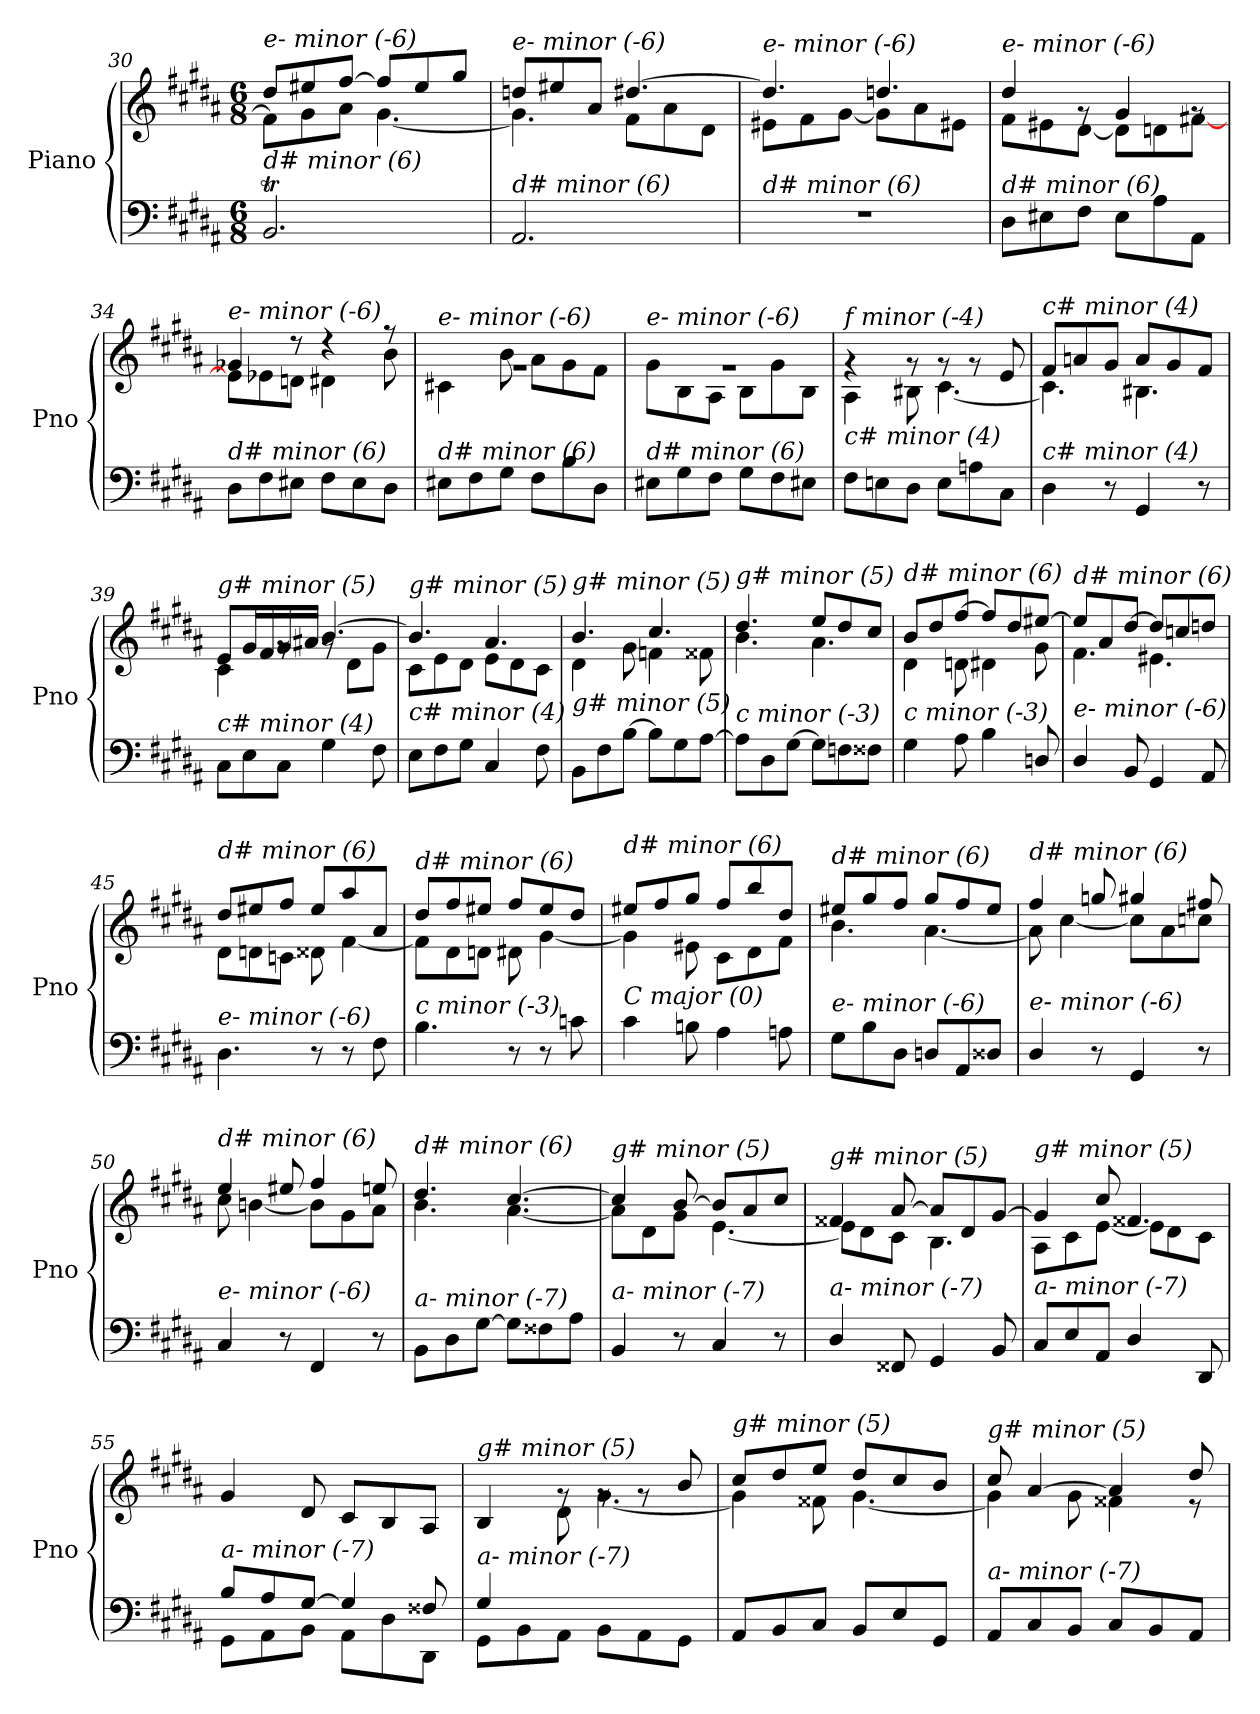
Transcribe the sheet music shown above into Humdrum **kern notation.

**kern	**kern
*part1	*part1
*staff2	*staff1
*I"Piano	*
*I'Pno	*
*clefF4	*clefG2
*k[f#c#g#d#a#]	*k[f#c#g#d#a#]
*M6/8	*M6/8
=30	=30
*	*^
!	!LO:TX:i:t=e- minor (-6)	!
!LO:TX:i:t=d# minor (6)	!	!
2.BBT/	8dd#/L	8f#\L]
.	8ee#X/	8g#\
.	[8ff#/J	8a#\J
.	8ff#/L]	[4.g#\
.	8ee#/	.
.	8gg#/J	.
=31	=31	=31
!	!LO:TX:i:t=e- minor (-6)	!
!LO:TX:i:t=d# minor (6)	!	!
2.AA#/	8ddni/L	4.g#\]
.	8ee#X/	.
.	8a#/J	.
.	[4.dd#/	8f#\L
.	.	8a#\
.	.	8d#\J
=32	=32	=32
!	!LO:TX:i:t=e- minor (-6)	!
!LO:TX:i:t=d# minor (6)	!	!
2.r	4.dd#/]	8e#X\L
.	.	8f#\
.	.	[8g#\J
.	4.ddni/	8g#\L]
.	.	8a#\
.	.	8e#X\J
=33	=33	=33
!	!LO:TX:i:t=e- minor (-6)	!
!LO:TX:i:t=d# minor (6)	!	!
8D#\L	4dd#/	8f#\L
8E#X\	.	8e#Xj\
8F#\J	8rg	[8d#\J
8E#\L	4g#/	8d#\L]
8A#\	.	8dni\
8AA#\J	8rg	[8f#Xi\J
!!LO:LB:g=z	!!
=34	=34	=34
!	!LO:TX:i:t=e- minor (-6)	!
!LO:TX:i:t=d# minor (6)	!	!
8D#\L	4g-XZ/	8e#\L]
8F#\	.	8e-XZ\
8E#X\J	8r	8dni\J
8F#\L	4r	4d#\
8E#\	.	.
8D#\J	8r	8b\
=35	=35	=35
!	!LO:TX:i:t=e- minor (-6)	!
!LO:TX:i:t=d# minor (6)	!	!
8E#X\L	2.rg	4c#X\
8F#\	.	.
8G#\J	.	8b\
8F#\L	.	8a#\L
8B\	.	8g#\
8D#\J	.	8f#\J
=36	=36	=36
!	!LO:TX:i:t=e- minor (-6)	!
!LO:TX:i:t=d# minor (6)	!	!
8E#X\L	2.rg	8g#\L
8G#\	.	8B\
8F#\J	.	8A#\J
8G#\L	.	8B\L
8F#\	.	8g#\
8E#X\J	.	8B\J
=37	=37	=37
!	!LO:TX:i:t=f minor (-4)	!
!LO:TX:i:t=c# minor (4)	!	!
8F#\L	4rg	4A#\
8En\	.	.
8D#\J	8rg	8B#Xj\
8E\L	8rg	[4.c#\
8An\	8rg	.
8C#\J	8e/	.
=38	=38	=38
!	!LO:TX:i:t=c# minor (4)	!
!LO:TX:i:t=c# minor (4)	!	!
4D#\	8f#/L	4.c#\]
.	8an/	.
8r	8g#/J	.
4GG#/	8a/L	4.B#X\
.	8g#/	.
8r	8f#/J	.
=39	=39	=39
!	!LO:TX:i:t=g# minor (5)	!
!LO:TX:i:t=c# minor (4)	!	!
8C#\L	8e/L	4c#\
8E\	16g#/L	.
.	16f#/	.
8C#\J	16g#/	8rg
.	16a#X/JJ	.
4G#\	[4.b/	8rg
.	.	8d#\L
8F#\	.	8g#\J
!!LO:LB:g=z	!!
=40	=40	=40
!	!LO:TX:i:t=g# minor (5)	!
!LO:TX:i:t=c# minor (4)	!	!
8E\L	4.b/]	8c#\L
8F#\	.	8e\
8G#\J	.	8d#\J
4C#/	4.a#/	8e\L
.	.	8d#\
8F#\	.	8c#\J
=41	=41	=41
!	!LO:TX:i:t=g# minor (5)	!
!LO:TX:i:t=g# minor (5)	!	!
8BB\L	4.b/	4d#\
8F#\	.	.
[8B\J	.	8g#\
8B\L]	4.cc#/	4fni\
8G#\	.	.
[8A#\J	.	8f##X\
=42	=42	=42
!	!LO:TX:i:t=g# minor (5)	!
!LO:TX:i:t=c minor (-3)	!	!
8A#\L]	4.dd#/	4.b\
8D#\	.	.
[8G#\J	.	.
8G#\L]	8ee/L	4.a#\
8Fni\	8dd#/	.
8F##X\J	8cc#/J	.
=43	=43	=43
!	!LO:TX:i:t=d# minor (6)	!
!LO:TX:i:t=c minor (-3)	!	!
4G#\	8b/L	4d#\
.	8dd#/	.
8A#\	[8ff#/J	8dni\
4B\	8ff#/L]	4d#\
.	8dd#/	.
8Dni/	[8ee#X/J	8g#\
=44	=44	=44
!	!LO:TX:i:t=d# minor (6)	!
!LO:TX:i:t=e- minor (-6)	!	!
4D#/	8ee#/L]	4.f#\
.	8a#/	.
8BB/	[8dd#/J	.
4GG#/	8dd#/L]	4.e#X\
.	8ccni/	.
8AA#/	8ddni/J	.
!!LO:LB:g=z	!!
=45	=45	=45
!	!LO:TX:i:t=d# minor (6)	!
!LO:TX:i:t=e- minor (-6)	!	!
4.D#\	8dd#/L	8d#\L
.	8ee#X/	8dni\
.	8ff#/J	8cni\J
8r	8ee#/L	8d##i\
8r	8aa#/	[4f#\
8F#\	8a#/J	.
=46	=46	=46
!	!LO:TX:i:t=d# minor (6)	!
!LO:TX:i:t=c minor (-3)	!	!
4.B\	8dd#/L	8f#\L]
.	8ff#/	8d#\
.	8ee#X/J	8dni\J
8r	8ff#/L	8d#\
8r	8ee#/	[4g#\
8cni\	8dd#/J	.
=47	=47	=47
!	!LO:TX:i:t=d# minor (6)	!
!LO:TX:i:t=C major (0)	!	!
4c#\	8ee#X/L	4g#\]
.	8ff#/	.
8Bn\	8gg#/J	8e#X\
4A#\	8ff#/L	8c#\L
.	8bb/	8d#\
8An\	8dd#/J	8f#\J
=48	=48	=48
!	!LO:TX:i:t=d# minor (6)	!
!LO:TX:i:t=e- minor (-6)	!	!
8G#\L	8ee#X/L	4.b\
8B\	8gg#/	.
8D#\J	8ff#/J	.
8Dni/L	8gg#/L	[4.a#\
8AA#/	8ff#/	.
8D##i/J	8ee#/J	.
=49	=49	=49
!	!LO:TX:i:t=d# minor (6)	!
!LO:TX:i:t=e- minor (-6)	!	!
4D#/	4ff#/	8a#\]
.	.	[4cc#\
8r	8ggni/	.
4GG#/	4gg#/	8cc#\L]
.	.	8a#\
8r	8ff#X/	8ccni\J
!!LO:LB:g=z	!!
=50	=50	=50
!	!LO:TX:i:t=d# minor (6)	!
!LO:TX:i:t=e- minor (-6)	!	!
4C#/	4ee/	8cc#\
.	.	[4bn\
8r	8ee#X/	.
4FF#/	4ff#/	8b\L]
.	.	8g#\
8r	8een/	8a#\J
=51	=51	=51
!	!LO:TX:i:t=d# minor (6)	!
!LO:TX:i:t=a- minor (-7)	!	!
8BB\L	4.dd#/	4.b\
8D#\	.	.
[8G#\J	.	.
8G#\L]	[4.cc#/	[4.a#\
8F##X\	.	.
8A#\J	.	.
=52	=52	=52
!	!LO:TX:i:t=g# minor (5)	!
!LO:TX:i:t=a- minor (-7)	!	!
4BB/	4cc#/]	8a#\L]
.	.	8d#\
8r	[8b/	8g#\J
4C#/	8b/L]	[4.e\
.	8a#/	.
8r	8cc#/J	.
=53	=53	=53
!	!LO:TX:i:t=g# minor (5)	!
!LO:TX:i:t=a- minor (-7)	!	!
4D#/	4f##X/	8e\L]
.	.	8d#\
8FF##X/	[8a#/	8c#\J
4GG#/	8a#/L]	4.B\
.	8d#/	.
8BB/	[8g#/J	.
=54	=54	=54
!	!LO:TX:i:t=g# minor (5)	!
!LO:TX:i:t=a- minor (-7)	!	!
8C#/L	4g#/]	8A#\L
8E/	.	8c#\
8AA#/J	8cc#/	[8e\J
4D#/	4.f##X/	8e\L]
.	.	8d#\
8DD#/	.	8c#\J
!!LO:LB:g=z
=55	=55	=55
*^	*	*
!	!	!LO:TX:i:t=g# minor (5)	!
!LO:TX:i:t=a- minor (-7)	!	!	!
*	*	*v	*v
8B/L	8GG#\L	4g#/
8A#/	8AA#\	.
[8G#/J	8BB\J	8d#/
4G#/]	8AA#\L	8c#/L
.	8D#\	8B/
8F##X/	8DD#\J	8A#/J
=56	=56	=56
*	*	*^
!	!	!LO:TX:i:t=g# minor (5)	!
!LO:TX:i:t=a- minor (-7)	!	!	!
4G#/	8GG#\L	4B/	4ryy
.	8BB\	.	.
2ryy	8AA#\J	8rg	8d#\
.	8BB\L	8rg	[4.g#\
.	8AA#\	8rg	.
.	8GG#\J	8b/	.
=57	=57	=57	=57
!	!	!LO:TX:i:t=g# minor (5)	!
!LO:TX:i:t=a- minor (-7)	!	!	!
*v	*v	*	*
8AA#/L	8cc#/L	4g#\]
8BB/	8dd#/	.
8C#/J	8ee/J	8f##X\
8BB/L	8dd#/L	[4.g#\
8E/	8cc#/	.
8GG#/J	8b/J	.
=58	=58	=58
!	!LO:TX:i:t=g# minor (5)	!
!LO:TX:i:t=a- minor (-7)	!	!
8AA#/L	8cc#/	4g#\]
8C#/	[4a#/	.
8BB/J	.	8g#\
8C#/L	4a#/]	4f##X\
8BB/	.	.
8AA#/J	8dd#/	8r
*	*v	*v
=	=
*-	*-
